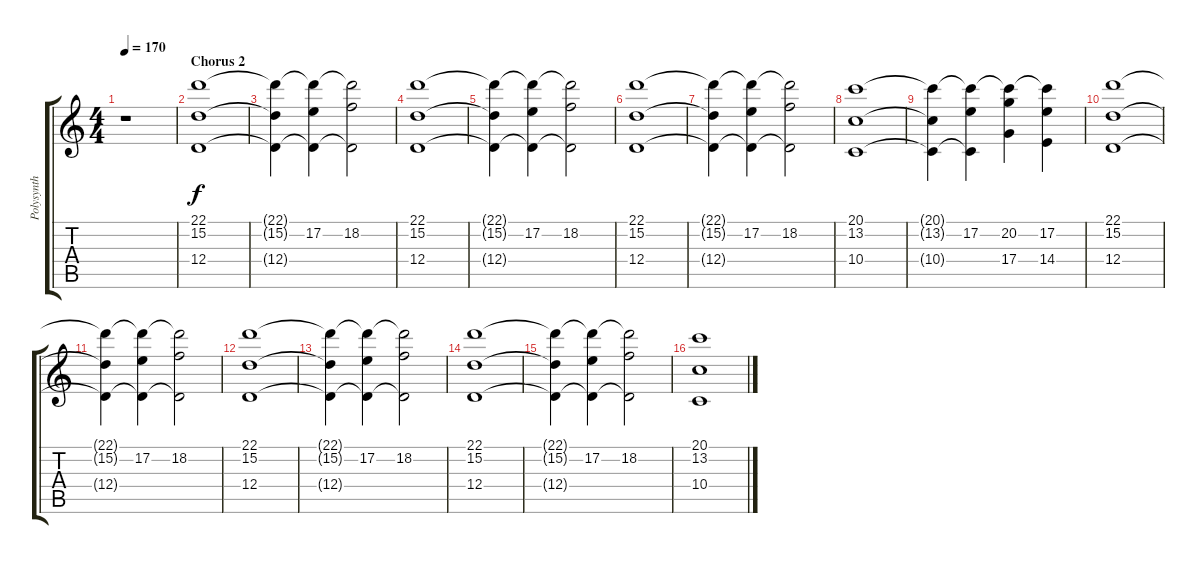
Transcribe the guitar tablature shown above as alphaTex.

\track ("Polysynth" "Polysynth") {instrument pad3polysynth}
\staff {score tabs}
\tuning (E4 B3 G3 D3 A2 D2) {hide}
\ts (4 4)
\tempo 170
\clef g2
\ks c
r.1{dy f} |
\section ("" "Chorus 2")
(22.1 15.2 12.4).1 |
(22.1{t} 15.2{t} 12.4{t}).4 (22.1{t} 17.2 12.4{t}).4 (22.1{t} 18.2 12.4{t}).2 |
(22.1 15.2 12.4).1 |
(22.1{t} 15.2{t} 12.4{t}).4 (22.1{t} 17.2 12.4{t}).4 (22.1{t} 18.2 12.4{t}).2 |
(22.1 15.2 12.4).1 |
(22.1{t} 15.2{t} 12.4{t}).4 (22.1{t} 17.2 12.4{t}).4 (22.1{t} 18.2 12.4{t}).2 |
(20.1 13.2 10.4).1 |
(20.1{t} 13.2{t} 10.4{t}).4 (20.1{t} 17.2 10.4{t}).4 (20.1{t} 20.2 17.4).4 (20.1{t} 17.2 14.4).4 |
(22.1 15.2 12.4).1 |
(22.1{t} 15.2{t} 12.4{t}).4 (22.1{t} 17.2 12.4{t}).4 (22.1{t} 18.2 12.4{t}).2 |
(22.1 15.2 12.4).1 |
(22.1{t} 15.2{t} 12.4{t}).4 (22.1{t} 17.2 12.4{t}).4 (22.1{t} 18.2 12.4{t}).2 |
(22.1 15.2 12.4).1 |
(22.1{t} 15.2{t} 12.4{t}).4 (22.1{t} 17.2 12.4{t}).4 (22.1{t} 18.2 12.4{t}).2 |
(20.1 13.2 10.4).1
